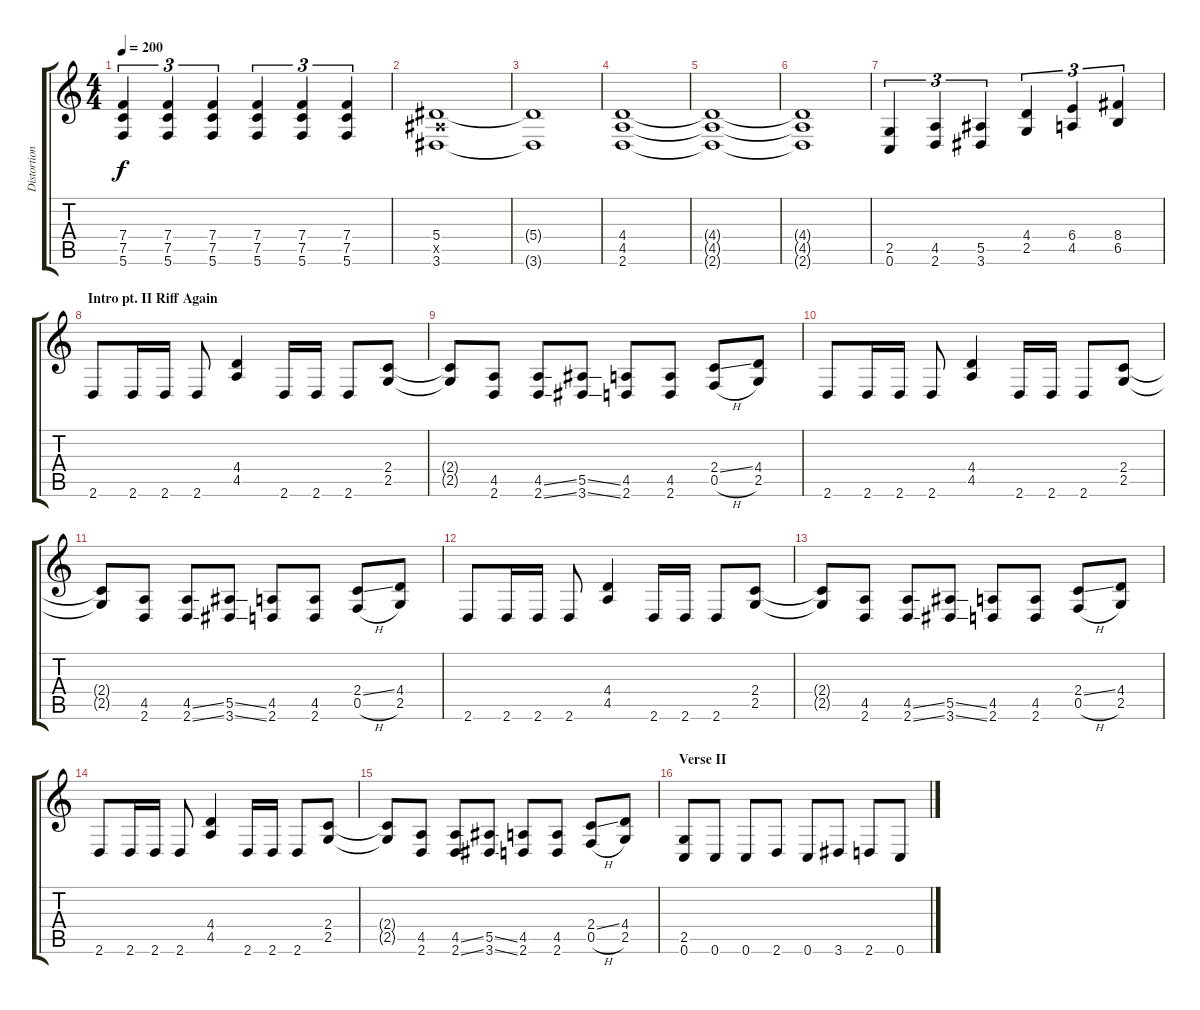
\track ("Distortion Rhytm" "Distortion") {instrument distortionguitar}
\staff {score tabs}
\tuning (C4 G3 Eb3 Bb2 F2 C2) {hide}
\ts (4 4)
\tempo 200
\clef g2
\ks c
(7.4 7.5 5.6).4{tu (3 2) dy f} (7.4 7.5 5.6).4{tu (3 2)} (7.4 7.5 5.6).4{tu (3 2)} (7.4 7.5 5.6).4{tu (3 2)} (7.4 7.5 5.6).4{tu (3 2)} (7.4 7.5 5.6).4{tu (3 2)} |
(5.4 5.5{x} 3.6).1 |
(5.4{t} 3.6{t}).1 |
(4.4 4.5 2.6).1 |
(4.4{t} 4.5{t} 2.6{t}).1 |
(4.4{t} 4.5{t} 2.6{t}).1 |
(2.5 0.6).4{tu (3 2)} (4.5 2.6).4{tu (3 2)} (5.5 3.6).4{tu (3 2)} (4.4 2.5).4{tu (3 2)} (6.4 4.5).4{tu (3 2)} (8.4 6.5).4{tu (3 2)} |
\section ("" "Intro pt. II Riff Again")
2.6.8 2.6.16 2.6.16 2.6.8 (4.4 4.5).4 2.6.16 2.6.16 2.6.8 (2.4 2.5).8 |
(2.4{t} 2.5{t}).8 (4.5 2.6).8 (4.5{ss} 2.6{ss}).8 (5.5{ss} 3.6{ss}).8 (4.5 2.6).8 (4.5 2.6).8 (2.4{ss} 0.5{h}).8 (4.4 2.5).8 |
2.6.8 2.6.16 2.6.16 2.6.8 (4.4 4.5).4 2.6.16 2.6.16 2.6.8 (2.4 2.5).8 |
(2.4{t} 2.5{t}).8 (4.5 2.6).8 (4.5{ss} 2.6{ss}).8 (5.5{ss} 3.6{ss}).8 (4.5 2.6).8 (4.5 2.6).8 (2.4{ss} 0.5{h}).8 (4.4 2.5).8 |
2.6.8 2.6.16 2.6.16 2.6.8 (4.4 4.5).4 2.6.16 2.6.16 2.6.8 (2.4 2.5).8 |
(2.4{t} 2.5{t}).8 (4.5 2.6).8 (4.5{ss} 2.6{ss}).8 (5.5{ss} 3.6{ss}).8 (4.5 2.6).8 (4.5 2.6).8 (2.4{ss} 0.5{h}).8 (4.4 2.5).8 |
2.6.8 2.6.16 2.6.16 2.6.8 (4.4 4.5).4 2.6.16 2.6.16 2.6.8 (2.4 2.5).8 |
(2.4{t} 2.5{t}).8 (4.5 2.6).8 (4.5{ss} 2.6{ss}).8 (5.5{ss} 3.6{ss}).8 (4.5 2.6).8 (4.5 2.6).8 (2.4{ss} 0.5{h}).8 (4.4 2.5).8 |
\section ("" "Verse II")
(2.5 0.6).8 0.6.8 0.6.8 2.6.8 0.6.8 3.6.8 2.6.8 0.6.8
